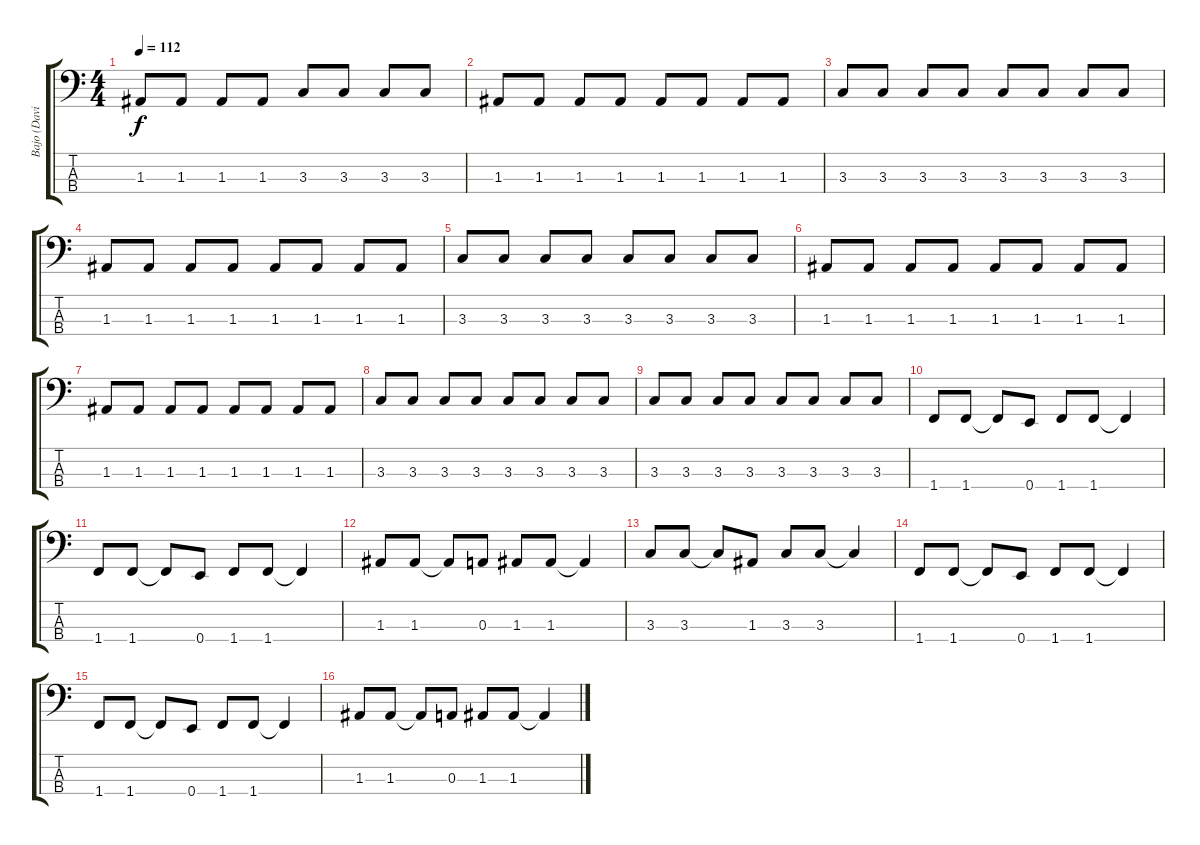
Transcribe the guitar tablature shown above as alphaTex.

\track ("Bajo (David Summers)" "Bajo (Davi") {instrument electricbassfinger}
\staff {score tabs}
\tuning (G2 D2 A1 E1) {hide}
\ts (4 4)
\tempo 112
\clef f4
\ks c
1.3.8{dy f} 1.3.8 1.3.8 1.3.8 3.3.8 3.3.8 3.3.8 3.3.8 |
1.3.8 1.3.8 1.3.8 1.3.8 1.3.8 1.3.8 1.3.8 1.3.8 |
3.3.8 3.3.8 3.3.8 3.3.8 3.3.8 3.3.8 3.3.8 3.3.8 |
1.3.8 1.3.8 1.3.8 1.3.8 1.3.8 1.3.8 1.3.8 1.3.8 |
3.3.8 3.3.8 3.3.8 3.3.8 3.3.8 3.3.8 3.3.8 3.3.8 |
1.3.8 1.3.8 1.3.8 1.3.8 1.3.8 1.3.8 1.3.8 1.3.8 |
1.3.8 1.3.8 1.3.8 1.3.8 1.3.8 1.3.8 1.3.8 1.3.8 |
3.3.8 3.3.8 3.3.8 3.3.8 3.3.8 3.3.8 3.3.8 3.3.8 |
3.3.8 3.3.8 3.3.8 3.3.8 3.3.8 3.3.8 3.3.8 3.3.8 |
1.4.8{volume 16} 1.4.8 1.4{t}.8 0.4.8 1.4.8 1.4.8 1.4{t}.4 |
1.4.8 1.4.8 1.4{t}.8 0.4.8 1.4.8 1.4.8 1.4{t}.4 |
1.3.8 1.3.8 1.3{t}.8 0.3.8 1.3.8 1.3.8 1.3{t}.4 |
3.3.8 3.3.8 3.3{t}.8 1.3.8 3.3.8 3.3.8 3.3{t}.4 |
1.4.8{volume 16} 1.4.8 1.4{t}.8 0.4.8 1.4.8 1.4.8 1.4{t}.4 |
1.4.8 1.4.8 1.4{t}.8 0.4.8 1.4.8 1.4.8 1.4{t}.4 |
1.3.8 1.3.8 1.3{t}.8 0.3.8 1.3.8 1.3.8 1.3{t}.4
